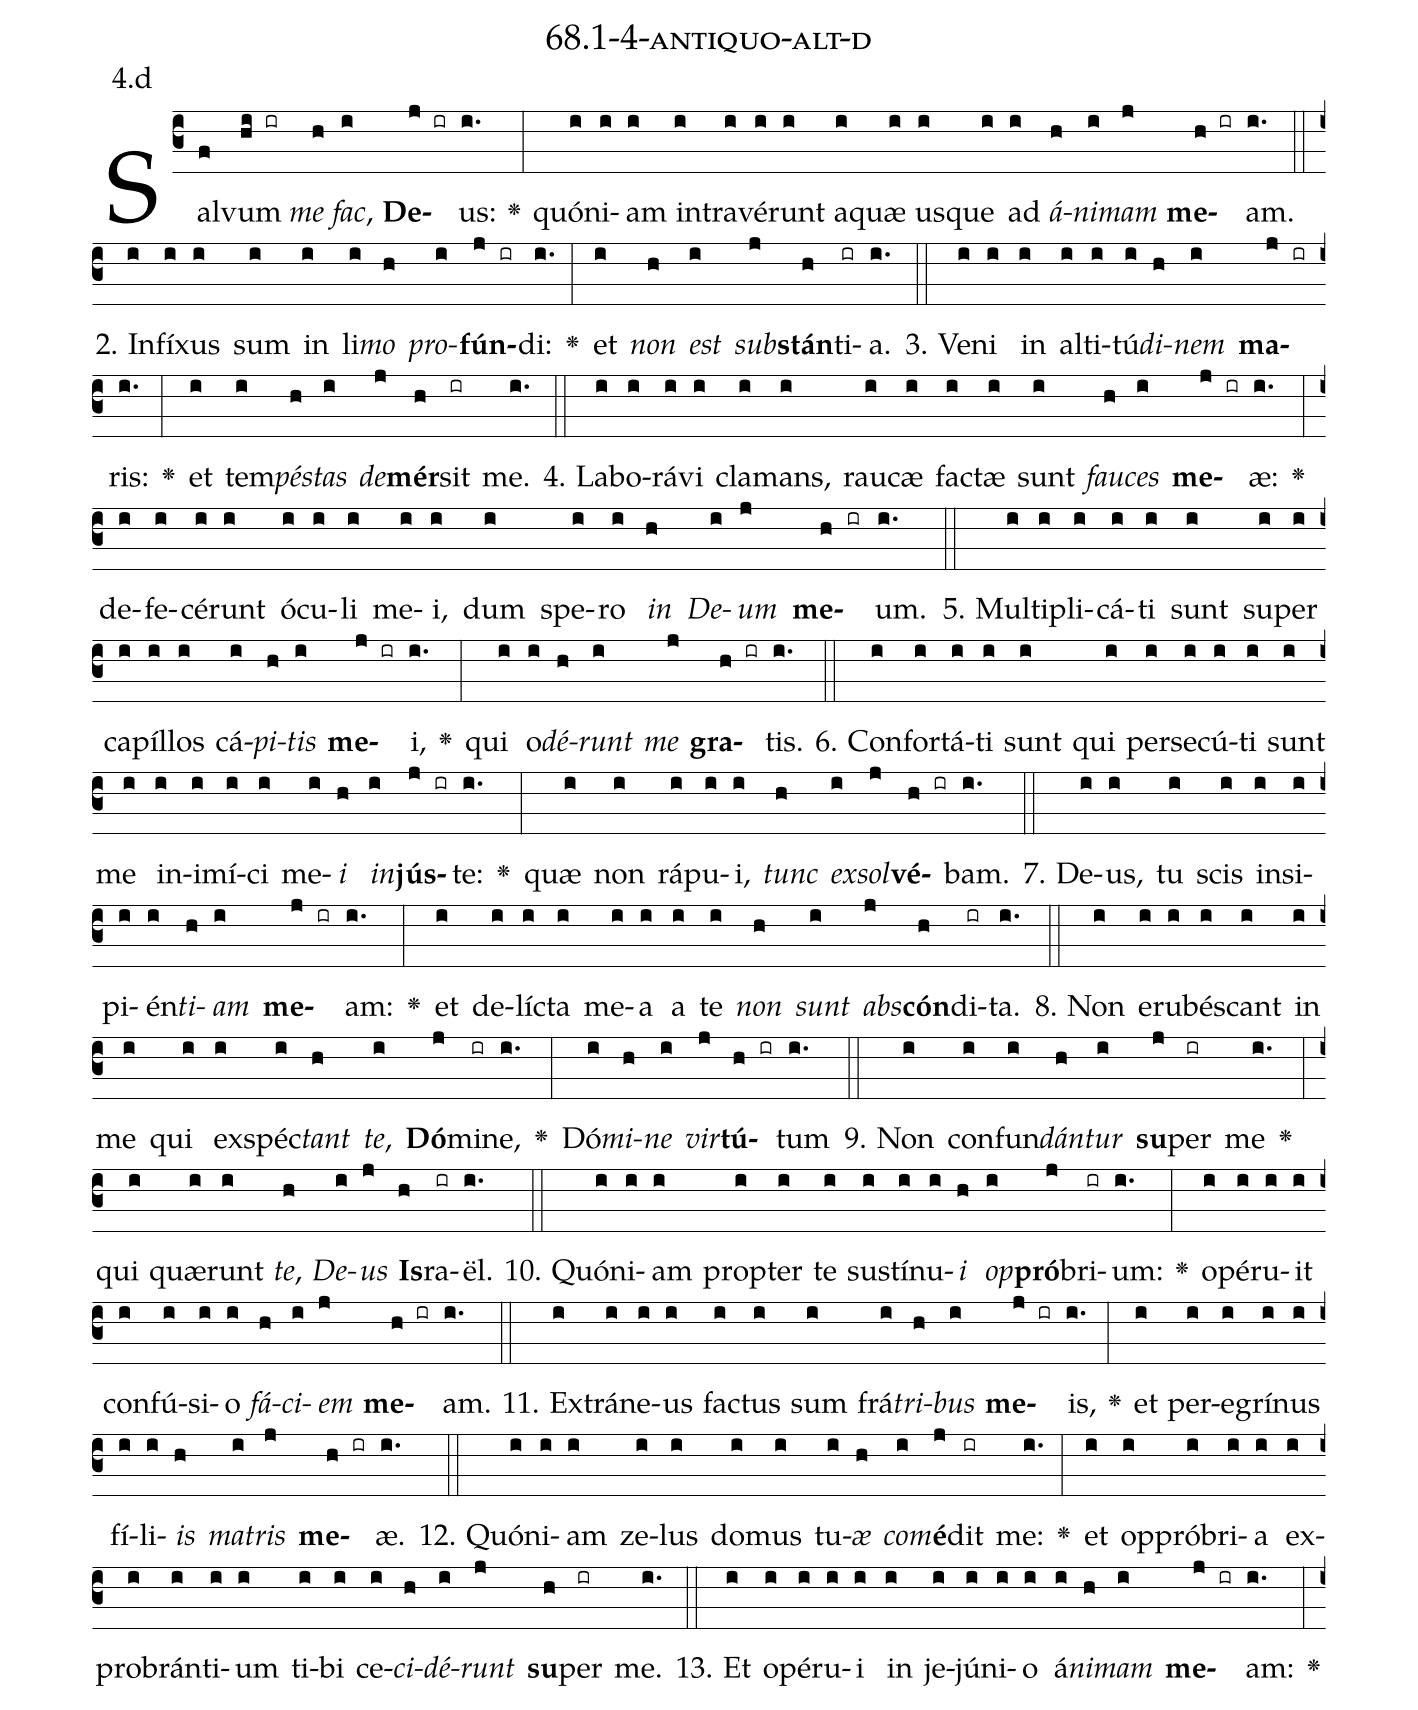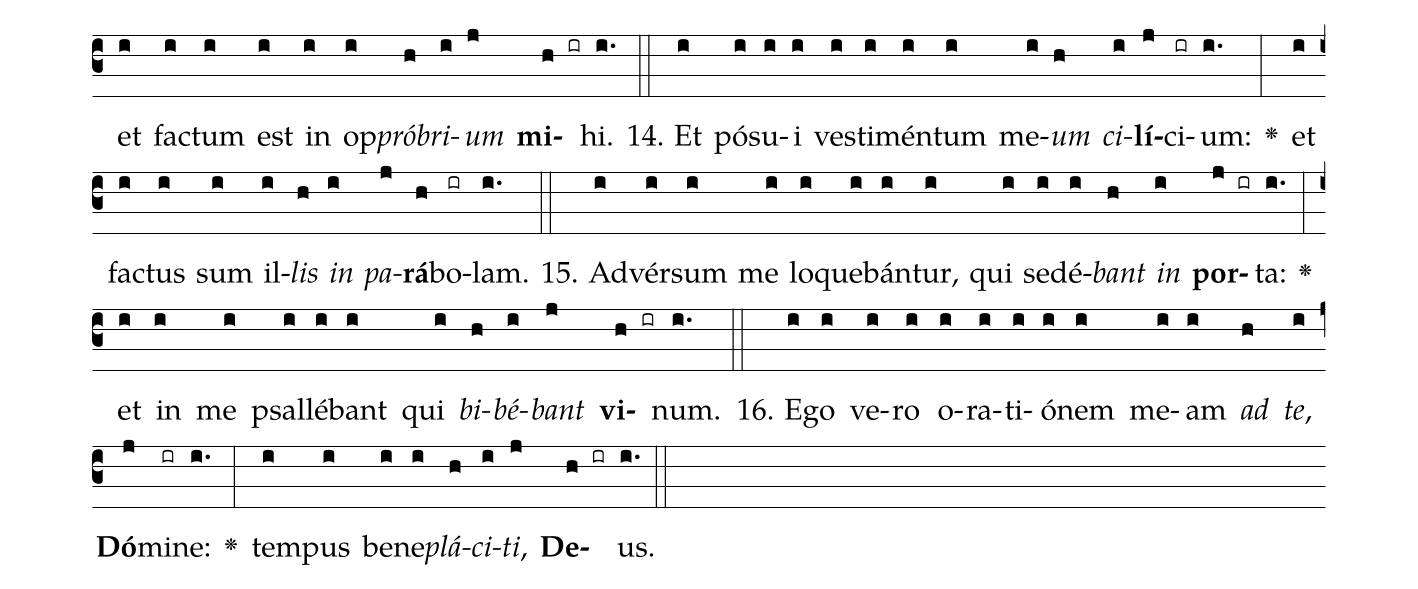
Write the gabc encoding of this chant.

name: 68.1-4-antiquo-alt-d;
annotation: 4.d;
%%
(c3)Sal(f)vum(hi ir) <i>me</i>(h) <i>fac</i>,(i) <b>De</b>(j ir)us:(i.) <v>\greheightstar</v>(:) quón(i)i(i)am(i) in(i)tra(i)vé(i)runt(i) a(i)quæ(i) us(i)que(i) ad(i) <i>á</i>(h)<i>ni</i>(i)<i>mam</i>(j) <b>me</b>(h ir)am.(i.) (::)
2. In(i)fí(i)xus(i) sum(i) in(i) li(i)<i>mo</i>(h) <i>pro</i>(i)<b>fún</b>(j ir)di:(i.) <v>\greheightstar</v>(:) et(i) <i>non</i>(h) <i>est</i>(i) <i>sub</i>(j)<b>stán</b>(h)ti(ir)a.(i.) (::)
3. Ve(i)ni(i) in(i) al(i)ti(i)tú(i)<i>di</i>(h)<i>nem</i>(i) <b>ma</b>(j ir)ris:(i.) <v>\greheightstar</v>(:) et(i) tem(i)<i>pés</i>(h)<i>tas</i>(i) <i>de</i>(j)<b>mér</b>(h)sit(ir) me.(i.) (::)
4. La(i)bo(i)rá(i)vi(i) cla(i)mans,(i) rau(i)cæ(i) fac(i)tæ(i) sunt(i) <i>fau</i>(h)<i>ces</i>(i) <b>me</b>(j ir)æ:(i.) <v>\greheightstar</v>(:) de(i)fe(i)cé(i)runt(i) ó(i)cu(i)li(i) me(i)i,(i) dum(i) spe(i)ro(i) <i>in</i>(h) <i>De</i>(i)<i>um</i>(j) <b>me</b>(h ir)um.(i.) (::)
5. Mul(i)ti(i)pli(i)cá(i)ti(i) sunt(i) su(i)per(i) ca(i)píl(i)los(i) cá(i)<i>pi</i>(h)<i>tis</i>(i) <b>me</b>(j ir)i,(i.) <v>\greheightstar</v>(:) qui(i) o(i)<i>dé</i>(h)<i>runt</i>(i) <i>me</i>(j) <b>gra</b>(h ir)tis.(i.) (::)
6. Con(i)for(i)tá(i)ti(i) sunt(i) qui(i) per(i)se(i)cú(i)ti(i) sunt(i) me(i) in(i)i(i)mí(i)ci(i) me(i)<i>i</i>(h) <i>in</i>(i)<b>jús</b>(j ir)te:(i.) <v>\greheightstar</v>(:) quæ(i) non(i) rá(i)pu(i)i,(i) <i>tunc</i>(h) <i>ex</i>(i)<i>sol</i>(j)<b>vé</b>(h ir)bam.(i.) (::)
7. De(i)us,(i) tu(i) scis(i) in(i)si(i)pi(i)én(i)<i>ti</i>(h)<i>am</i>(i) <b>me</b>(j ir)am:(i.) <v>\greheightstar</v>(:) et(i) de(i)líc(i)ta(i) me(i)a(i) a(i) te(i) <i>non</i>(h) <i>sunt</i>(i) <i>abs</i>(j)<b>cón</b>(h)di(ir)ta.(i.) (::)
8. Non(i) e(i)ru(i)bés(i)cant(i) in(i) me(i) qui(i) ex(i)spéc(i)<i>tant</i>(h) <i>te</i>,(i) <b>Dó</b>(j)mi(ir)ne,(i.) <v>\greheightstar</v>(:) Dó(i)<i>mi</i>(h)<i>ne</i>(i) <i>vir</i>(j)<b>tú</b>(h ir)tum(i.) (::)
9. Non(i) con(i)fun(i)<i>dán</i>(h)<i>tur</i>(i) <b>su</b>(j)per(ir) me(i.) <v>\greheightstar</v>(:) qui(i) quæ(i)runt(i) <i>te</i>,(h) <i>De</i>(i)<i>us</i>(j) <b>Is</b>(h)ra(ir)ël.(i.) (::)
10. Quón(i)i(i)am(i) prop(i)ter(i) te(i) sus(i)tí(i)nu(i)<i>i</i>(h) <i>op</i>(i)<b>pró</b>(j)bri(ir)um:(i.) <v>\greheightstar</v>(:) o(i)pé(i)ru(i)it(i) con(i)fú(i)si(i)o(i) <i>fá</i>(h)<i>ci</i>(i)<i>em</i>(j) <b>me</b>(h ir)am.(i.) (::)
11. Ex(i)trá(i)ne(i)us(i) fac(i)tus(i) sum(i) frá(i)<i>tri</i>(h)<i>bus</i>(i) <b>me</b>(j ir)is,(i.) <v>\greheightstar</v>(:) et(i) per(i)e(i)grí(i)nus(i) fí(i)li(i)<i>is</i>(h) <i>ma</i>(i)<i>tris</i>(j) <b>me</b>(h ir)æ.(i.) (::)
12. Quón(i)i(i)am(i) ze(i)lus(i) do(i)mus(i) tu(i)<i>æ</i>(h) <i>com</i>(i)<b>é</b>(j)dit(ir) me:(i.) <v>\greheightstar</v>(:) et(i) op(i)pró(i)bri(i)a(i) ex(i)pro(i)brán(i)ti(i)um(i) ti(i)bi(i) ce(i)<i>ci</i>(h)<i>dé</i>(i)<i>runt</i>(j) <b>su</b>(h)per(ir) me.(i.) (::)
13. Et(i) o(i)pé(i)ru(i)i(i) in(i) je(i)jú(i)ni(i)o(i) á(i)<i>ni</i>(h)<i>mam</i>(i) <b>me</b>(j ir)am:(i.) <v>\greheightstar</v>(:) et(i) fac(i)tum(i) est(i) in(i) op(i)<i>pró</i>(h)<i>bri</i>(i)<i>um</i>(j) <b>mi</b>(h ir)hi.(i.) (::)
14. Et(i) pó(i)su(i)i(i) ves(i)ti(i)mén(i)tum(i) me(i)<i>um</i>(h) <i>ci</i>(i)<b>lí</b>(j)ci(ir)um:(i.) <v>\greheightstar</v>(:) et(i) fac(i)tus(i) sum(i) il(i)<i>lis</i>(h) <i>in</i>(i) <i>pa</i>(j)<b>rá</b>(h)bo(ir)lam.(i.) (::)
15. Ad(i)vér(i)sum(i) me(i) lo(i)que(i)bán(i)tur,(i) qui(i) se(i)dé(i)<i>bant</i>(h) <i>in</i>(i) <b>por</b>(j ir)ta:(i.) <v>\greheightstar</v>(:) et(i) in(i) me(i) psal(i)lé(i)bant(i) qui(i) <i>bi</i>(h)<i>bé</i>(i)<i>bant</i>(j) <b>vi</b>(h ir)num.(i.) (::)
16. E(i)go(i) ve(i)ro(i) o(i)ra(i)ti(i)ó(i)nem(i) me(i)am(i) <i>ad</i>(h) <i>te</i>,(i) <b>Dó</b>(j)mi(ir)ne:(i.) <v>\greheightstar</v>(:) tem(i)pus(i) be(i)ne(i)<i>plá</i>(h)<i>ci</i>(i)<i>ti</i>,(j) <b>De</b>(h ir)us.(i.) (::)
